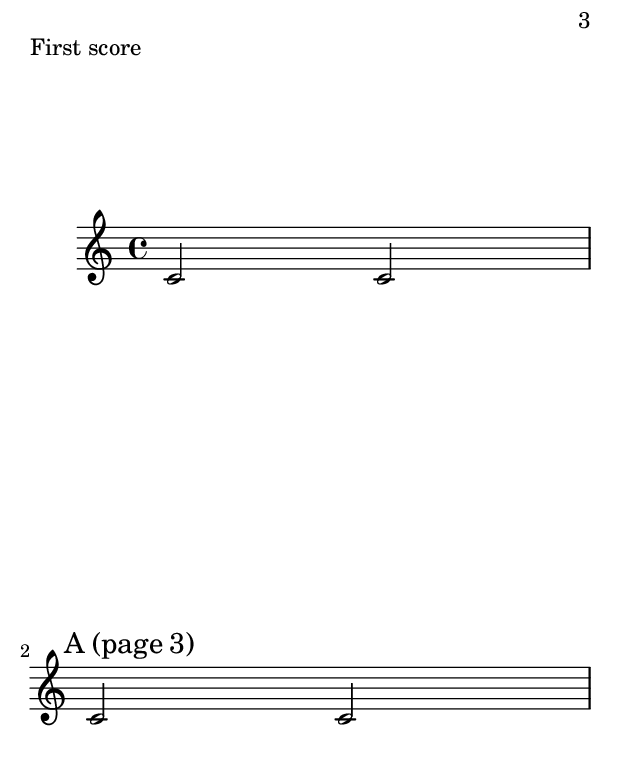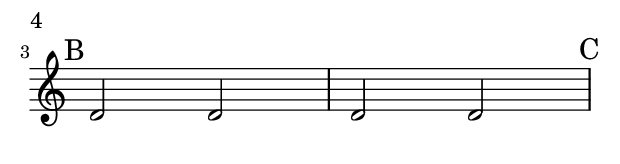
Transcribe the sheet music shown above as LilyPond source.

\version "2.14.0"

\header {
  texidoc = "Page labels may be placed inside music or at top-level,
and refered to in markups."
}

#(set-default-paper-size "a6")

#(define-markup-command (toc-line layout props label text) (symbol? markup?)
  (interpret-markup layout props
   (markup #:fill-line (text #:page-ref label "8" "?"))))

\book {
  \markup \huge \fill-line { \null "Title Page" \null }

  \pageBreak

  \label #'toc
  \markup \column {
    \large \fill-line { \null "Table of contents" \null }
    \toc-line #'toc "Table of contents"
    \toc-line #'firstScore "First Score"
    \toc-line #'markA "Mark A"
    \toc-line #'markB "Mark B"
    \toc-line #'markC "Mark C"
    \toc-line #'unknown "Unknown label"
  }

  \pageBreak

  \label #'firstScore
  \score {
    { c'2 c'
      \mark \markup { A (page \concat { \page-ref #'markA "0" "?" ) }} \label #'markA 
      c' c'
      \pageBreak
      \mark "B" \label #'markB
      d' d'
      d' d'
      \once \override Score . RehearsalMark #'break-visibility = #begin-of-line-invisible
      \mark "C" \label #'markC
    }
    \header { piece = "First score" }
  }
}